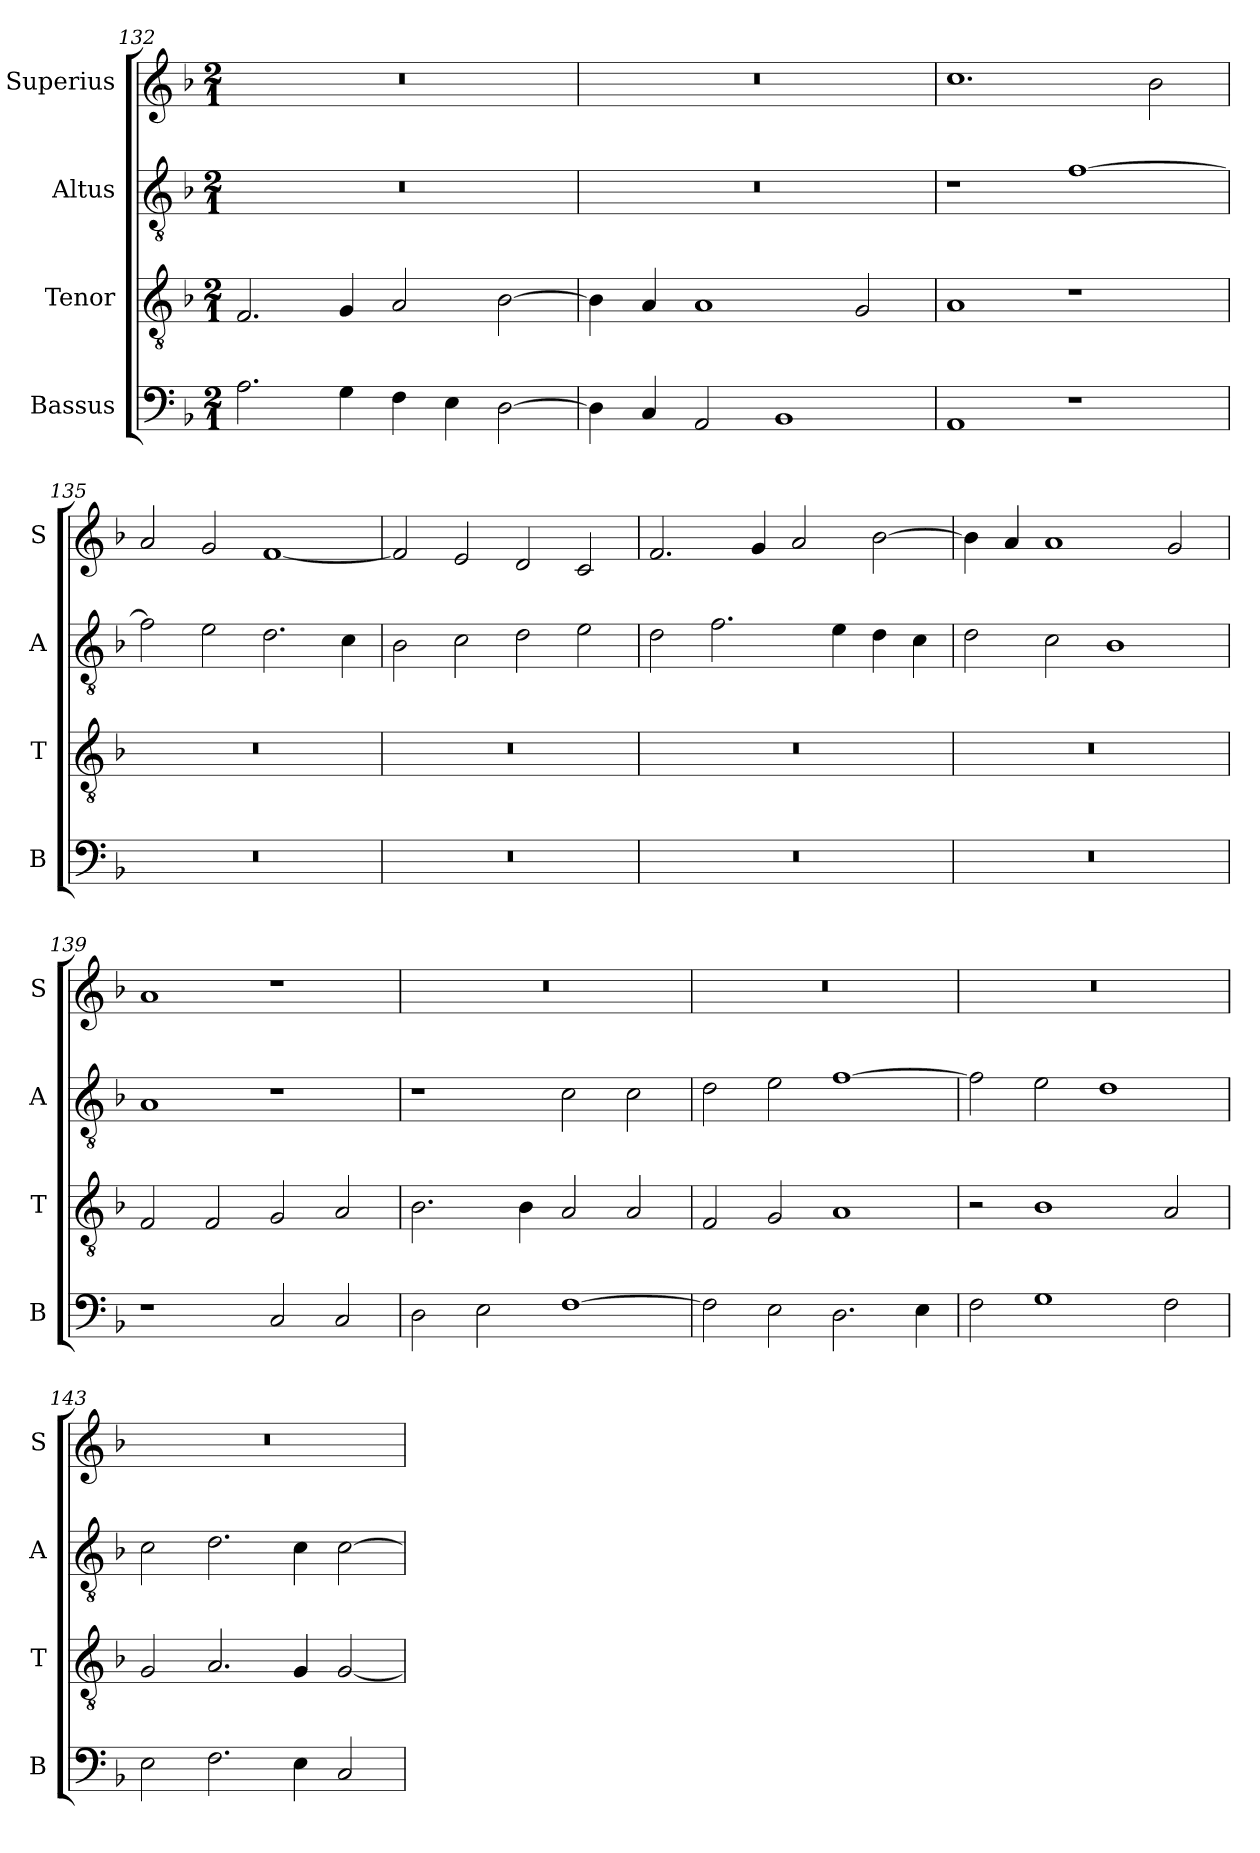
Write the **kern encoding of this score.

**kern	**kern	**kern	**kern
*part4	*part3	*part2	*part1
*staff4	*staff3	*staff2	*staff1
*I"Bassus	*I"Tenor	*I"Altus	*I"Superius
*I'B	*I'T	*I'A	*I'S
*clefF4	*clefGv2	*clefGv2	*clefG2
*k[b-]	*k[b-]	*k[b-]	*k[b-]
*F:	*F:	*F:	*F:
*M2/1	*M2/1	*M2/1	*M2/1
=132	=132	=132	=132
2.A	2.F	0r	0r
4G	4G	.	.
4F	2A	.	.
4E	.	.	.
[2D	[2B-	.	.
=133	=133	=133	=133
4D]	4B-]	0r	0r
4C	4A	.	.
2AA	1A	.	.
1BB-	.	.	.
.	2G	.	.
=134	=134	=134	=134
1AA	1A	1r	1.cc
1r	1r	[1f	.
.	.	.	2b-
=135	=135	=135	=135
0r	0r	2f]	2a
.	.	2e	2g
.	.	2.d	[1f
.	.	4c	.
=136	=136	=136	=136
0r	0r	2B-	2f]
.	.	2c	2e
.	.	2d	2d
.	.	2e	2c
=137	=137	=137	=137
0r	0r	2d	2.f
.	.	2.f	.
.	.	.	4g
.	.	.	2a
.	.	4e	.
.	.	4d	[2b-
.	.	4c	.
=138	=138	=138	=138
0r	0r	2d	4b-]
.	.	.	4a
.	.	2c	1a
.	.	1B-	.
.	.	.	2g
=139	=139	=139	=139
1r	2F	1A	1a
.	2F	.	.
2C	2G	1r	1r
2C	2A	.	.
=140	=140	=140	=140
2D	2.B-	1r	0r
2E	.	.	.
.	4B-	.	.
[1F	2A	2c	.
.	2A	2c	.
=141	=141	=141	=141
2F]	2F	2d	0r
2E	2G	2e	.
2.D	1A	[1f	.
4E	.	.	.
=142	=142	=142	=142
2F	2r	2f]	0r
1G	1B-	2e	.
.	.	1d	.
2F	2A	.	.
=143	=143	=143	=143
2E	2G	2c	0r
2.F	2.A	2.d	.
4E	4G	4c	.
2C	[2G	[2c	.
=	=	=	=
*-	*-	*-	*-
